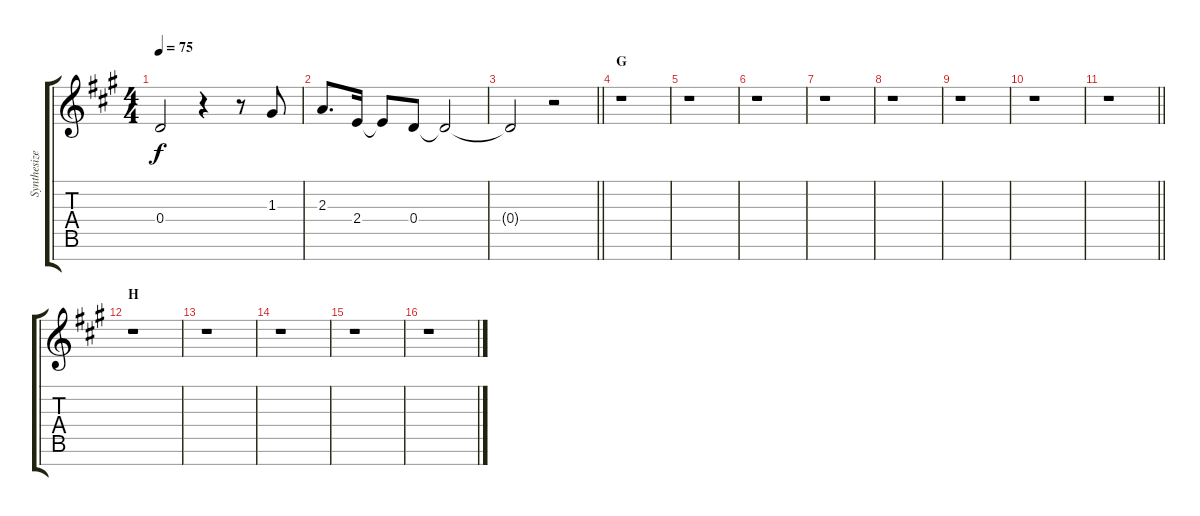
\track ("Synthesizer" "Synthesize") {instrument honkytonkpiano}
\staff {score tabs}
\tuning (E5 B4 G4 D4 A3 E3 B2) {hide}
\ts (4 4)
\tempo 75
\clef g2
\ks a
0.4{t}.2{dy f} r.4 r.8 1.3.8 |
2.3.8{d} 2.4.16 2.4{t}.8 0.4.8 0.4{t}.2 |
\barLineRight lightlight
0.4{t}.2 r.2 |
\section ("" "G")
r.1 |
r.1 |
r.1 |
r.1 |
r.1 |
r.1 |
r.1 |
\barLineRight lightlight
r.1 |
\section ("" "H")
r.1 |
r.1 |
r.1 |
r.1 |
r.1
